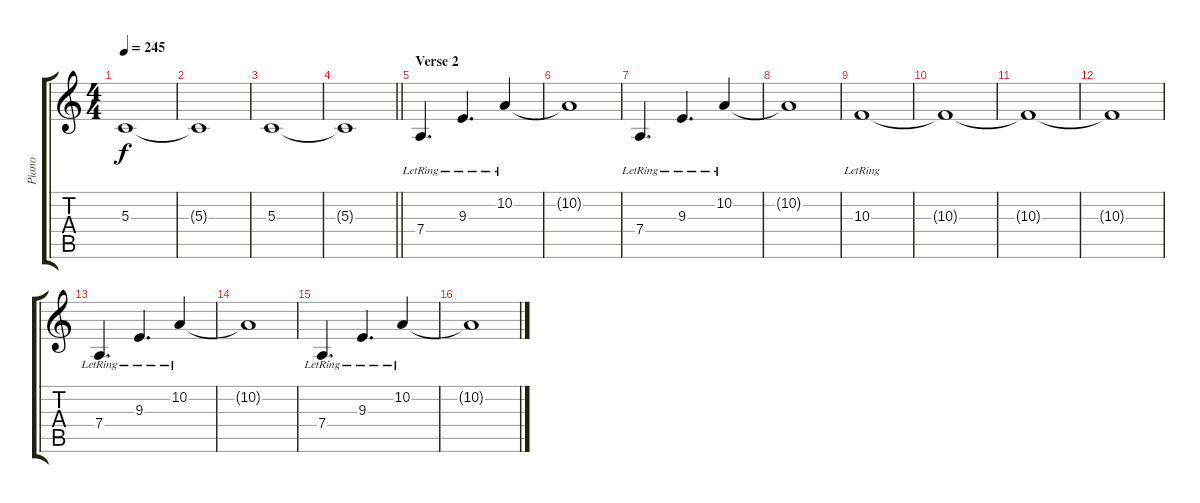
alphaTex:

\track ("Piano" "Piano") {instrument electricgrandpiano}
\staff {score tabs}
\tuning (E4 B3 G3 D3 A2 E2) {hide}
\ts (4 4)
\tempo 245
\clef g2
\ks c
5.3.1{dy f} |
5.3{t}.1 |
5.3.1 |
\barLineRight lightlight
5.3{t}.1 |
\section ("" "Verse 2")
7.4{lr}.4{d} 9.3{lr}.4{d} 10.2{lr}.4 |
10.2{t}.1 |
7.4{lr}.4{d} 9.3{lr}.4{d} 10.2{lr}.4 |
10.2{t}.1 |
10.3{lr}.1 |
10.3{t}.1 |
10.3{t}.1 |
10.3{t}.1 |
7.4{lr}.4{d} 9.3{lr}.4{d} 10.2{lr}.4 |
10.2{t}.1 |
7.4{lr}.4{d} 9.3{lr}.4{d} 10.2{lr}.4 |
10.2{t}.1
